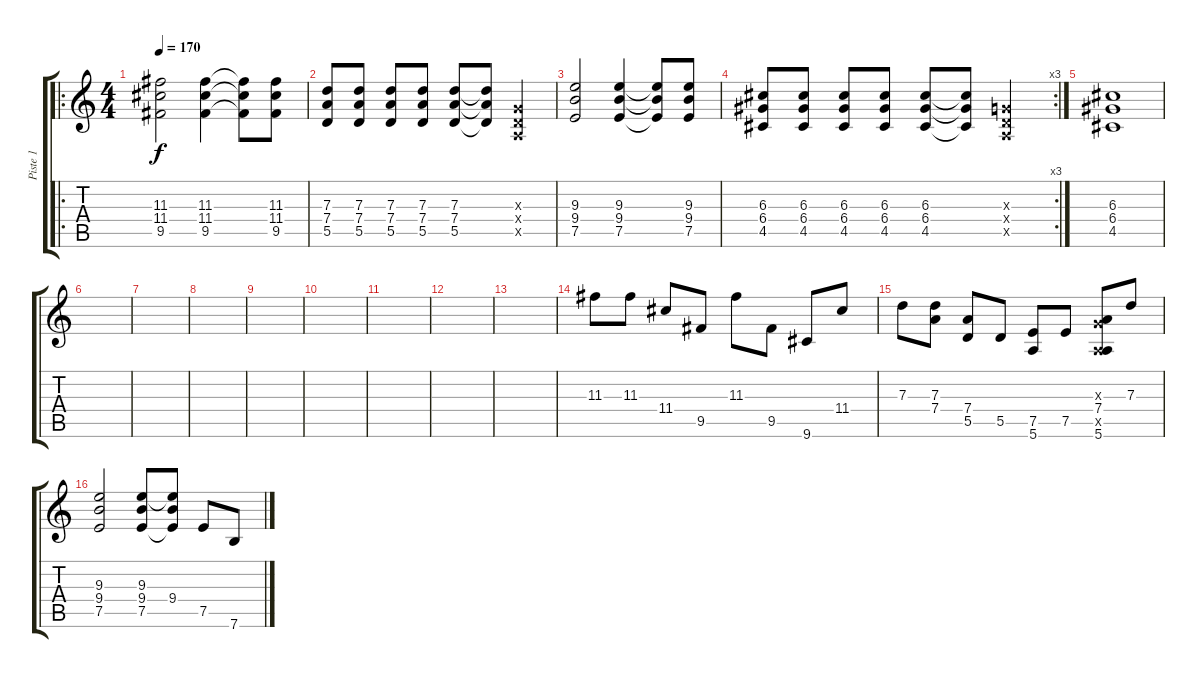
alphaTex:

\track ("Piste 1" "Piste 1") {instrument distortionguitar}
\staff {score tabs}
\tuning (E4 B3 G3 D3 A2 E2) {hide}
\ro
\ts (4 4)
\tempo 170
\clef g2
\ks c
(11.3 11.4 9.5).2{dy f instrument distortionguitar} (11.3 11.4 9.5).4 (11.3{t} 11.4{t} 9.5{t}).8 (11.3 11.4 9.5).8 |
(7.3 7.4 5.5).8 (7.3 7.4 5.5).8 (7.3 7.4 5.5).8 (7.3 7.4 5.5).8 (7.3 7.4 5.5).8 (7.3{t} 7.4{t} 5.5{t}).8 (0.3{x} 0.4{x} 0.5{x}).4 |
(9.3 9.4 7.5).2 (9.3 9.4 7.5).4 (9.3{t} 9.4{t} 7.5{t}).8 (9.3 9.4 7.5).8 |
\rc 3
(6.3 6.4 4.5).8 (6.3 6.4 4.5).8 (6.3 6.4 4.5).8 (6.3 6.4 4.5).8 (6.3 6.4 4.5).8 (6.3{t} 6.4{t} 4.5{t}).8 (0.3{x} 0.4{x} 0.5{x}).4 |
(6.3 6.4 4.5).1 |
|
|
|
|
|
|
|
|
11.3.8 11.3.8 11.4.8 9.5.8 11.3.8 9.5.8 9.6.8 11.4.8 |
7.3.8 (7.3 7.4).8 (7.4 5.5).8 5.5.8 (7.5 5.6).8 7.5.8 (0.3{x} 7.4 0.5{x} 5.6).8 7.3.8 |
(9.3 9.4 7.5).2 (9.3 9.4 7.5).8 (9.3{t} 9.4 7.5{t}).8 7.5.8 7.6.8
